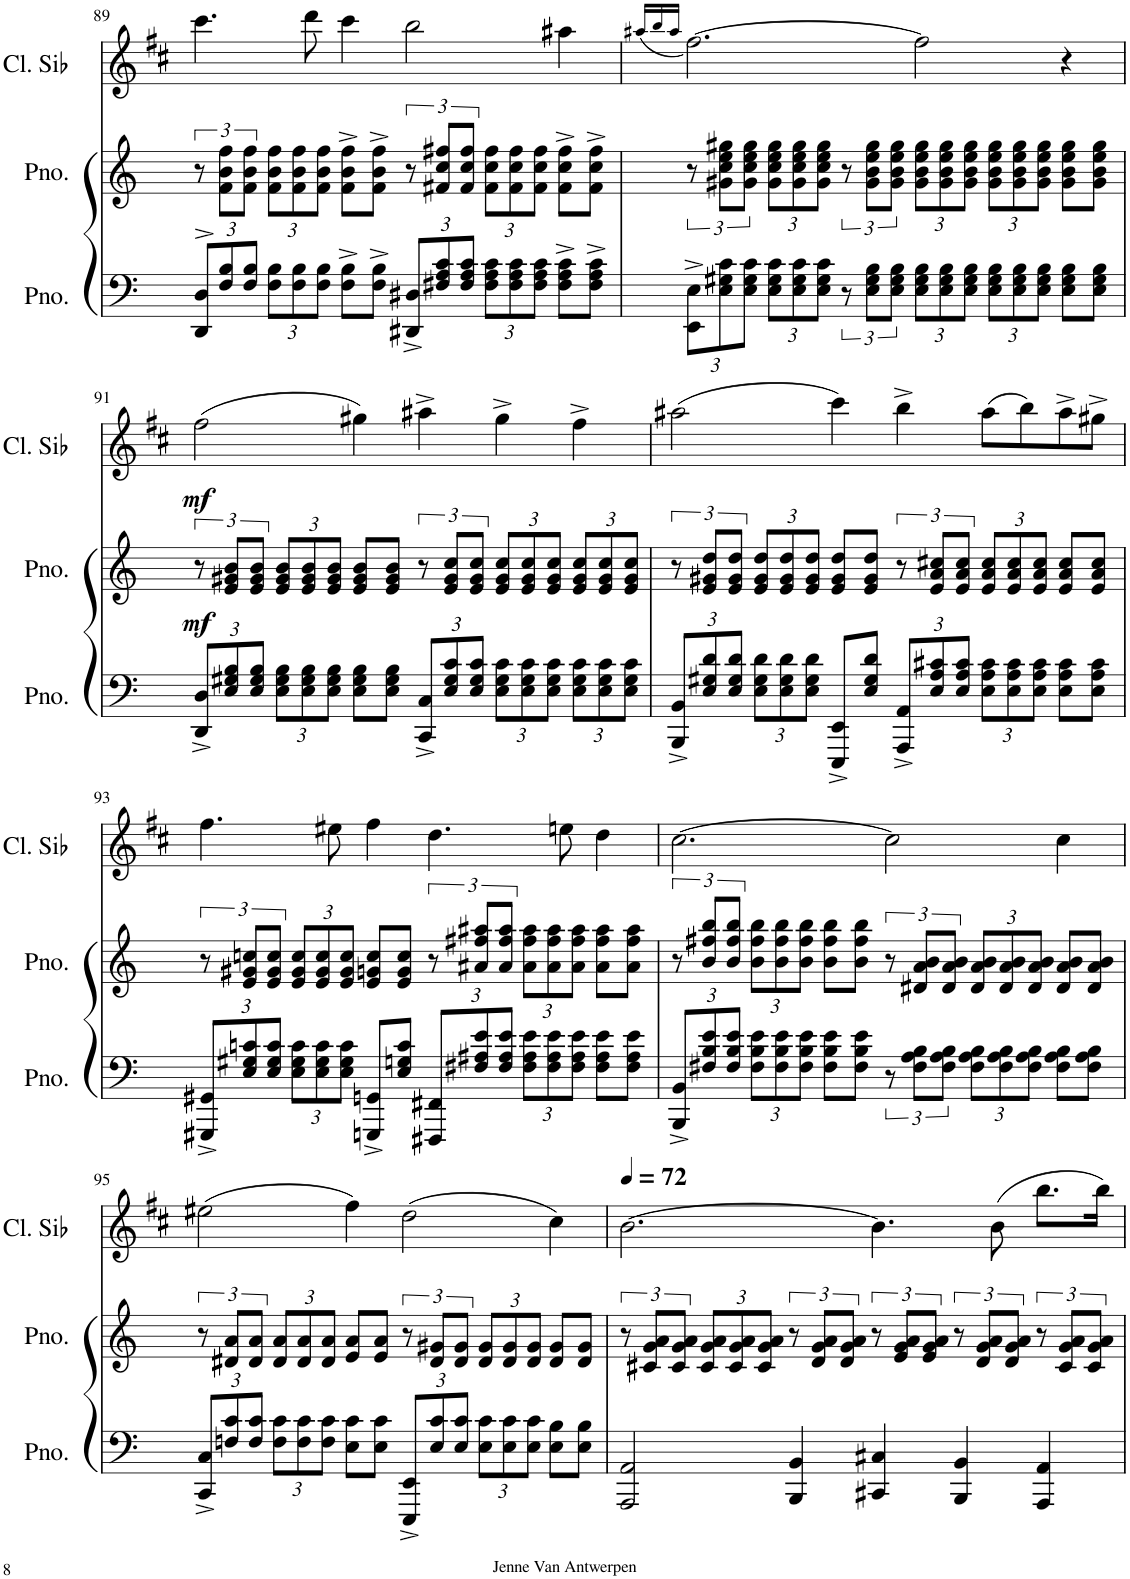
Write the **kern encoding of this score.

**kern	**kern	**dynam	**kern	**dynam
*part3	*part2	*part2	*part1	*part1
*staff3	*staff2	*staff2	*staff1	*staff1
*I"Piano	*I"Vleugel	*	*I"Clarinetto in Sib	*
*I'Pno.	*	*	*I'Cl. Sib	*
!!LO:PB:g=z
*clefF4	*clefG2	*	*clefG2	*
*	*	*	*Trd1c2	*
*k[]	*k[]	*	*k[f#c#]	*
*M6/4	*M6/4	*	*M6/4	*
*Xbrackettup	*	*	*	*
=89	=89	=89	=89	=89
12DD/^> 12D/^>L	12r	.	4.ccc#\	.
12F/ 12B/	12f\ 12b\ 12ff\L	.	.	.
12F/ 12B/J	12f\ 12b\ 12ff\J	.	.	.
*	*Xbrackettup	*	*	*
12F\ 12B\L	12f\ 12b\ 12ff\L	.	.	.
12F\ 12B\	12f\ 12b\ 12ff\	.	.	.
.	.	.	8ddd\	.
12F\ 12B\J	12f\ 12b\ 12ff\J	.	.	.
8F\^ 8B\^L	8f\^ 8b\^ 8ff\^L	.	4ccc#\	.
8F\^ 8B\^J	8f\^ 8b\^ 8ff\^J	.	.	.
*	*brackettup	*	*	*
12DD#X/^ 12D#X/^L	12r	.	2bb\	.
12F#X/ 12A/ 12c/	12f#X/ 12cc/ 12ff#X/L	.	.	.
12F#/ 12A/ 12c/J	12f#/ 12cc/ 12ff#/J	.	.	.
*	*Xbrackettup	*	*	*
12F#\ 12A\ 12c\L	12f#\ 12cc\ 12ff#\L	.	.	.
12F#\ 12A\ 12c\	12f#\ 12cc\ 12ff#\	.	.	.
12F#\ 12A\ 12c\J	12f#\ 12cc\ 12ff#\J	.	.	.
8F#\^ 8A\^ 8c\^L	8f#\^ 8cc\^ 8ff#\^L	.	4aa#X\	.
8F#\^ 8A\^ 8c\^J	8f#\^ 8cc\^ 8ff#\^J	.	.	.
=90	=90	=90	=90	=90
.	.	.	(16qaa#X/LL	.
.	.	.	16qbb/	.
.	.	.	16qaa#/JJ	.
*	*brackettup	*	*	*
12EE\^ 12E\^L	12r	.	[2.ff#\)	.
12E\ 12G#X\ 12c\	12g#X\ 12cc\ 12ee\ 12gg#X\L	.	.	.
12E\ 12G#\ 12c\J	12g#\ 12cc\ 12ee\ 12gg#\J	.	.	.
*	*Xbrackettup	*	*	*
12E\ 12G#\ 12c\L	12g#\ 12cc\ 12ee\ 12gg#\L	.	.	.
12E\ 12G#\ 12c\	12g#\ 12cc\ 12ee\ 12gg#\	.	.	.
12E\ 12G#\ 12c\J	12g#\ 12cc\ 12ee\ 12gg#\J	.	.	.
*brackettup	*brackettup	*	*	*
12r	12r	.	.	.
12E\ 12G#\ 12B\L	12g#\ 12b\ 12ee\ 12gg#\L	.	.	.
12E\ 12G#\ 12B\J	12g#\ 12b\ 12ee\ 12gg#\J	.	.	.
*Xbrackettup	*Xbrackettup	*	*	*
12E\ 12G#\ 12B\L	12g#\ 12b\ 12ee\ 12gg#\L	.	2ff#\]	.
12E\ 12G#\ 12B\	12g#\ 12b\ 12ee\ 12gg#\	.	.	.
12E\ 12G#\ 12B\J	12g#\ 12b\ 12ee\ 12gg#\J	.	.	.
12E\ 12G#\ 12B\L	12g#\ 12b\ 12ee\ 12gg#\L	.	.	.
12E\ 12G#\ 12B\	12g#\ 12b\ 12ee\ 12gg#\	.	.	.
12E\ 12G#\ 12B\J	12g#\ 12b\ 12ee\ 12gg#\J	.	.	.
8E\ 8G#\ 8B\L	8g#\ 8b\ 8ee\ 8gg#\L	.	4r	.
8E\ 8G#\ 8B\J	8g#\ 8b\ 8ee\ 8gg#\J	.	.	.
!!LO:LB:g=z
=91	=91	=91	=91	=91
*	*brackettup	*	*	*
!	!	!LO:DY:b	!	!LO:DY:b
12DD/^ 12D/^L	12r	mf	(2ff#\	mf
12E/ 12G#X/ 12B/	12e/ 12g#X/ 12b/L	.	.	.
12E/ 12G#/ 12B/J	12e/ 12g#/ 12b/J	.	.	.
*	*Xbrackettup	*	*	*
12E\ 12G#\ 12B\L	12e/ 12g#/ 12b/L	.	.	.
12E\ 12G#\ 12B\	12e/ 12g#/ 12b/	.	.	.
12E\ 12G#\ 12B\J	12e/ 12g#/ 12b/J	.	.	.
8E\ 8G#\ 8B\L	8e/ 8g#/ 8b/L	.	4gg#X\)	.
8E\ 8G#\ 8B\J	8e/ 8g#/ 8b/J	.	.	.
*	*brackettup	*	*	*
12CC/^ 12C/^L	12r	.	4aa#X^\	.
12E/ 12G#/ 12c/	12e/ 12g#/ 12cc/L	.	.	.
12E/ 12G#/ 12c/J	12e/ 12g#/ 12cc/J	.	.	.
*	*Xbrackettup	*	*	*
12E\ 12G#\ 12c\L	12e/ 12g#/ 12cc/L	.	4gg#^\	.
12E\ 12G#\ 12c\	12e/ 12g#/ 12cc/	.	.	.
12E\ 12G#\ 12c\J	12e/ 12g#/ 12cc/J	.	.	.
12E\ 12G#\ 12c\L	12e/ 12g#/ 12cc/L	.	4ff#^\	.
12E\ 12G#\ 12c\	12e/ 12g#/ 12cc/	.	.	.
12E\ 12G#\ 12c\J	12e/ 12g#/ 12cc/J	.	.	.
=92	=92	=92	=92	=92
*	*brackettup	*	*	*
12BBB/^ 12BB/^L	12r	.	(2aa#X\	.
12E/ 12G#X/ 12d/	12e/ 12g#X/ 12dd/L	.	.	.
12E/ 12G#/ 12d/J	12e/ 12g#/ 12dd/J	.	.	.
*	*Xbrackettup	*	*	*
12E\ 12G#\ 12d\L	12e/ 12g#/ 12dd/L	.	.	.
12E\ 12G#\ 12d\	12e/ 12g#/ 12dd/	.	.	.
12E\ 12G#\ 12d\J	12e/ 12g#/ 12dd/J	.	.	.
8EEE/^ 8EE/^L	8e/ 8g#/ 8dd/L	.	4ccc#\)	.
8E/ 8G#/ 8d/J	8e/ 8g#/ 8dd/J	.	.	.
*	*brackettup	*	*	*
12AAA/^ 12AA/^L	12r	.	4bb^\	.
12E/ 12A/ 12c#X/	12e/ 12a/ 12cc#X/L	.	.	.
12E/ 12A/ 12c#/J	12e/ 12a/ 12cc#/J	.	.	.
*	*Xbrackettup	*	*	*
12E\ 12A\ 12c#\L	12e/ 12a/ 12cc#/L	.	(8aa#\L	.
12E\ 12A\ 12c#\	12e/ 12a/ 12cc#/	.	.	.
.	.	.	8bb\)	.
12E\ 12A\ 12c#\J	12e/ 12a/ 12cc#/J	.	.	.
8E\ 8A\ 8c#\L	8e/ 8a/ 8cc#/L	.	8aa#^\	.
8E\ 8A\ 8c#\J	8e/ 8a/ 8cc#/J	.	8gg#X^\J	.
!!LO:LB:g=z
=93	=93	=93	=93	=93
*	*brackettup	*	*	*
12GGG#X/^ 12GG#X/^L	12r	.	4.ff#\	.
12E/ 12G#X/ 12cn/	12e/ 12g#X/ 12ccn/L	.	.	.
12E/ 12G#/ 12c/J	12e/ 12g#/ 12cc/J	.	.	.
*	*Xbrackettup	*	*	*
12E\ 12G#\ 12c\L	12e/ 12g#/ 12cc/L	.	.	.
12E\ 12G#\ 12c\	12e/ 12g#/ 12cc/	.	.	.
.	.	.	8ee#X\	.
12E\ 12G#\ 12c\J	12e/ 12g#/ 12cc/J	.	.	.
8GGGn/^ 8GGn/^L	8e/ 8gn/ 8cc/L	.	4ff#\	.
8E/ 8Gn/ 8c/J	8e/ 8g/ 8cc/J	.	.	.
*	*brackettup	*	*	*
12FFF#X/ 12FF#X/L	12r	.	4.dd\	.
12F#X/ 12A#X/ 12e/	12a#X/ 12ff#X/ 12aa#X/L	.	.	.
12F#/ 12A#/ 12e/J	12a#/ 12ff#/ 12aa#/J	.	.	.
*	*Xbrackettup	*	*	*
12F#\ 12A#\ 12e\L	12a#\ 12ff#\ 12aa#\L	.	.	.
12F#\ 12A#\ 12e\	12a#\ 12ff#\ 12aa#\	.	.	.
.	.	.	8een\	.
12F#\ 12A#\ 12e\J	12a#\ 12ff#\ 12aa#\J	.	.	.
8F#\ 8A#\ 8e\L	8a#\ 8ff#\ 8aa#\L	.	4dd\	.
8F#\ 8A#\ 8e\J	8a#\ 8ff#\ 8aa#\J	.	.	.
=94	=94	=94	=94	=94
*	*brackettup	*	*	*
12BBB/^ 12BB/^L	12r	.	[2.cc#\	.
12F#X/ 12B/ 12e/	12b/ 12ff#X/ 12bb/L	.	.	.
12F#/ 12B/ 12e/J	12b/ 12ff#/ 12bb/J	.	.	.
*	*Xbrackettup	*	*	*
12F#\ 12B\ 12e\L	12b\ 12ff#\ 12bb\L	.	.	.
12F#\ 12B\ 12e\	12b\ 12ff#\ 12bb\	.	.	.
12F#\ 12B\ 12e\J	12b\ 12ff#\ 12bb\J	.	.	.
8F#\ 8B\ 8e\L	8b\ 8ff#\ 8bb\L	.	.	.
8F#\ 8B\ 8e\J	8b\ 8ff#\ 8bb\J	.	.	.
*brackettup	*brackettup	*	*	*
12r	12r	.	2cc#\]	.
12F#\ 12A\ 12B\L	12d#X/ 12a/ 12b/L	.	.	.
12F#\ 12A\ 12B\J	12d#/ 12a/ 12b/J	.	.	.
*Xbrackettup	*Xbrackettup	*	*	*
12F#\ 12A\ 12B\L	12d#/ 12a/ 12b/L	.	.	.
12F#\ 12A\ 12B\	12d#/ 12a/ 12b/	.	.	.
12F#\ 12A\ 12B\J	12d#/ 12a/ 12b/J	.	.	.
8F#\ 8A\ 8B\L	8d#/ 8a/ 8b/L	.	4cc#\	.
8F#\ 8A\ 8B\J	8d#/ 8a/ 8b/J	.	.	.
!!LO:LB:g=z
=95	=95	=95	=95	=95
*	*brackettup	*	*	*
12CC/^ 12C/^L	12r	.	(2ee#X\	.
12Fn/ 12c/	12d#X/ 12a/L	.	.	.
12F/ 12c/J	12d#/ 12a/J	.	.	.
*	*Xbrackettup	*	*	*
12F\ 12c\L	12d#/ 12a/L	.	.	.
12F\ 12c\	12d#/ 12a/	.	.	.
12F\ 12c\J	12d#/ 12a/J	.	.	.
8E\ 8c\L	8e/ 8a/L	.	4ff#\)	.
8E\ 8c\J	8e/ 8a/J	.	.	.
*	*brackettup	*	*	*
12EEE/^ 12EE/^L	12r	.	(2dd\	.
12E/ 12c/	12d#/ 12g#X/L	.	.	.
12E/ 12c/J	12d#/ 12g#/J	.	.	.
*	*Xbrackettup	*	*	*
12E\ 12c\L	12d#/ 12g#/L	.	.	.
12E\ 12c\	12d#/ 12g#/	.	.	.
12E\ 12c\J	12d#/ 12g#/J	.	.	.
8E\ 8B\L	8d#/ 8g#/L	.	4cc#\)	.
8E\ 8B\J	8d#/ 8g#/J	.	.	.
=96	=96	=96	=96	=96
*	*brackettup	*	*	*
*	*	*	*MM72	*
2AAA/ 2AA/	12r	.	[2.b\	.
.	12c#X/ 12g/ 12a/L	.	.	.
.	12c#/ 12g/ 12a/J	.	.	.
*	*Xbrackettup	*	*	*
.	12c#/ 12g/ 12a/L	.	.	.
.	12c#/ 12g/ 12a/	.	.	.
.	12c#/ 12g/ 12a/J	.	.	.
*	*brackettup	*	*	*
4BBB/ 4BB/	12r	.	.	.
.	12d/ 12g/ 12a/L	.	.	.
.	12d/ 12g/ 12a/J	.	.	.
4CC#X/ 4C#X/	12r	.	4.b\]	.
.	12e/ 12g/ 12a/L	.	.	.
.	12e/ 12g/ 12a/J	.	.	.
4BBB/ 4BB/	12r	.	.	.
.	12d/ 12g/ 12a/L	.	.	.
.	.	.	(8b\	.
.	12d/ 12g/ 12a/J	.	.	.
4AAA/ 4AA/	12r	.	8.bb\L	.
.	12c#/ 12g/ 12a/L	.	.	.
.	12c#/ 12g/ 12a/J	.	.	.
.	.	.	16bb\Jk)	.
=	=	=	=	=
*-	*-	*-	*-	*-
